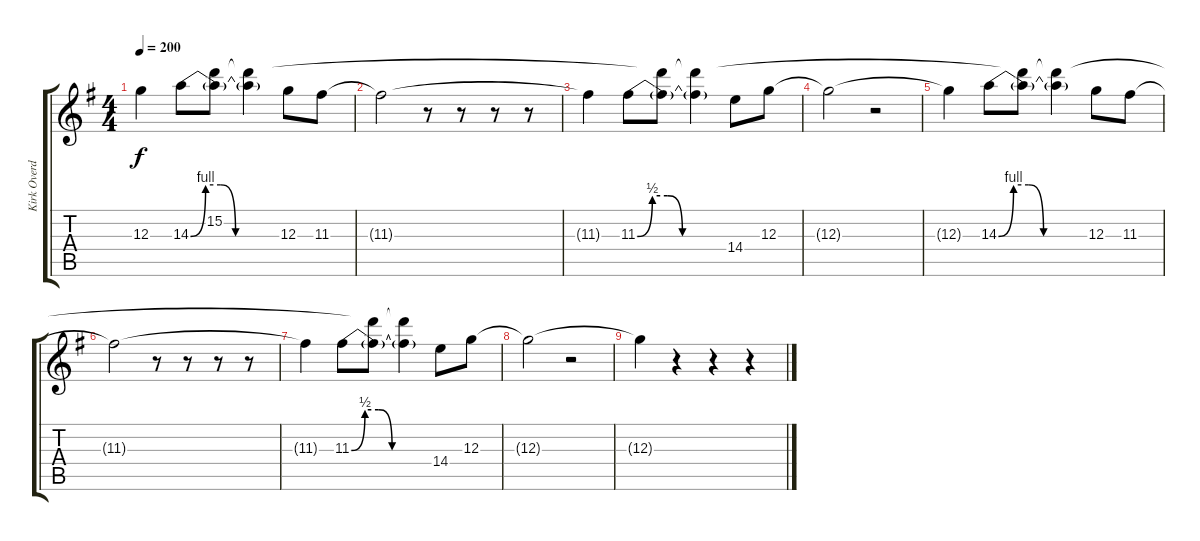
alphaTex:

\track ("Kirk Overdub" "Kirk Overd") {instrument overdrivenguitar}
\staff {score tabs}
\tuning (E4 B3 G3 D3 A2 E2) {hide}
\ts (4 4)
\tempo 200
\clef g2
\ks g
12.3{t}.4{dy f} 14.3{be (custom 0 0 10 4 20 4 30 0 60 0)}.8 (15.2{t} 14.3{t}).8 (15.2{t} 14.3{t}).4 12.3.8 11.3.8 |
11.3{t}.2 r.8 r.8 r.8 r.8 |
11.3{t}.4 11.3{be (custom 0 0 10 2 20 2 30 0 60 0)}.8 (15.2{t} 11.3{t}).8 (15.2{t} 11.3{t}).4 14.4.8 12.3.8 |
12.3{t}.2 r.2 |
12.3{t}.4 14.3{be (custom 0 0 10 4 20 4 30 0 60 0)}.8 (15.2{t} 14.3{t}).8 (15.2{t} 14.3{t}).4 12.3.8 11.3.8 |
11.3{t}.2 r.8 r.8 r.8 r.8 |
11.3{t}.4 11.3{be (custom 0 0 10 2 20 2 30 0 60 0)}.8 (15.2{t} 11.3{t}).8 (15.2{t} 11.3{t}).4 14.4.8 12.3.8 |
12.3{t}.2 r.2 |
12.3{t}.4 r.4 r.4 r.4
